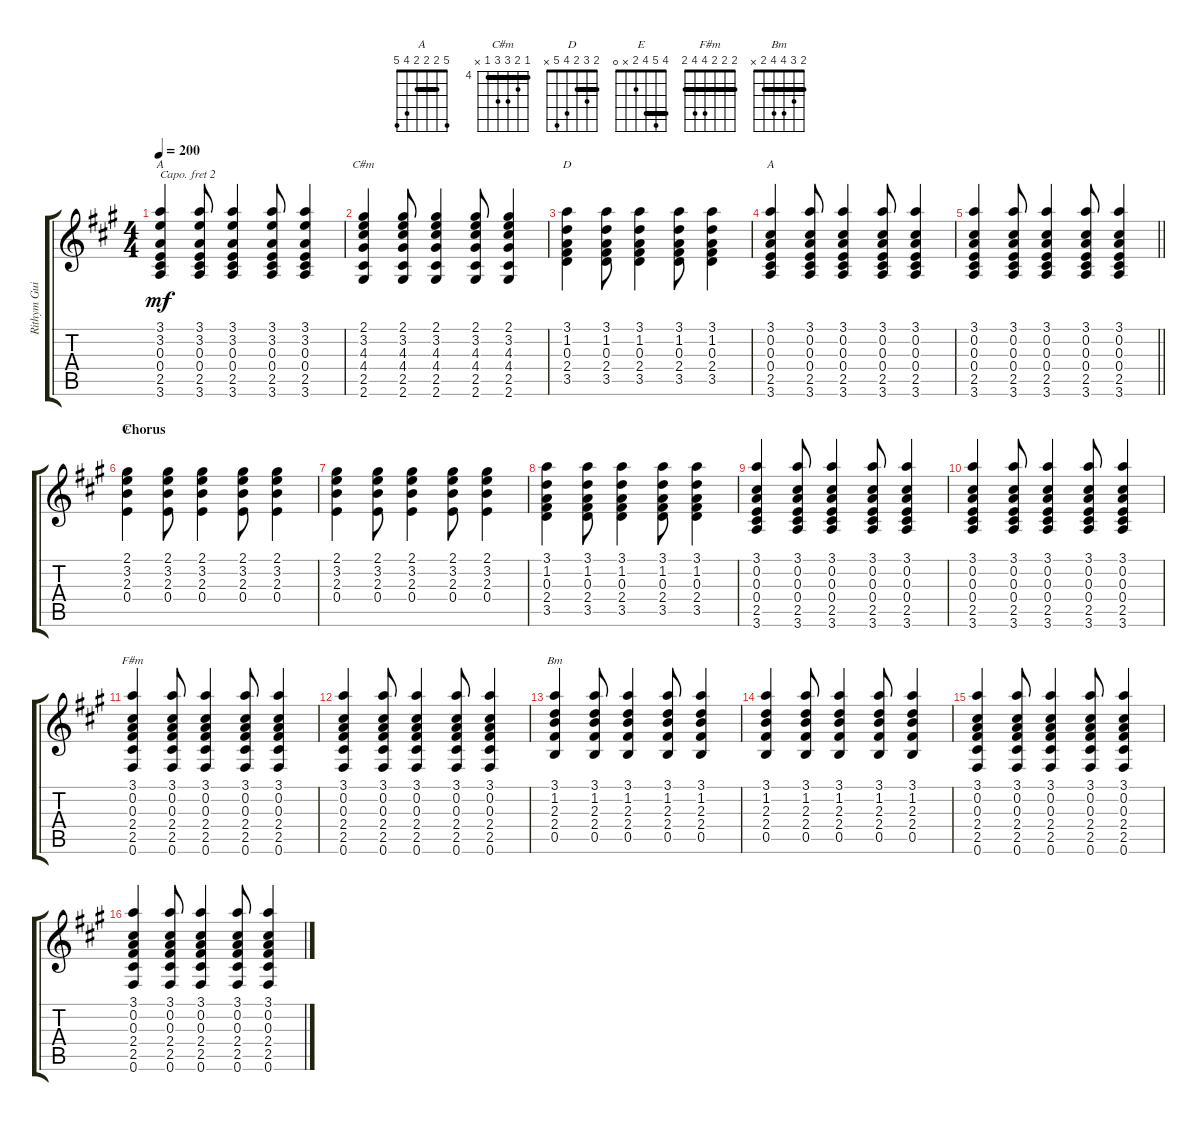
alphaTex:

\track ("Rithym Guitar" "Rithym Gui") {instrument acousticguitarsteel}
\staff {score tabs}
\capo 2
\tuning (E4 B3 G3 D3 A2 E2) {hide}
\chord ("A" x 5 2 2 4 5) {barre 2}
\chord ("C#m" 4 5 6 6 4 x) {firstfret 4 barre 4}
\chord ("D" 2 3 2 4 5 x) {barre 2}
\chord ("A" 5 2 2 2 4 5) {barre 2}
\chord ("E" 4 5 4 2 x 0) {barre 4}
\chord ("F#m" 2 2 2 4 4 2) {barre 2}
\chord ("Bm" 2 3 4 4 2 x) {barre 2}
\ts (4 4)
\tempo 200
\clef g2
\ks a
(3.1 3.2 0.3 0.4 2.5 3.6).4{ch "A" dy mf} (3.1 3.2 0.3 0.4 2.5 3.6).8 (3.1 3.2 0.3 0.4 2.5 3.6).4 (3.1 3.2 0.3 0.4 2.5 3.6).8 (3.1 3.2 0.3 0.4 2.5 3.6).4 |
(2.1 3.2 4.3 4.4 2.5 2.6).4{ch "C#m"} (2.1 3.2 4.3 4.4 2.5 2.6).8 (2.1 3.2 4.3 4.4 2.5 2.6).4 (2.1 3.2 4.3 4.4 2.5 2.6).8 (2.1 3.2 4.3 4.4 2.5 2.6).4 |
(3.1 1.2 0.3 2.4 3.5).4{ch "D"} (3.1 1.2 0.3 2.4 3.5).8 (3.1 1.2 0.3 2.4 3.5).4 (3.1 1.2 0.3 2.4 3.5).8 (3.1 1.2 0.3 2.4 3.5).4 |
(3.1 0.2 0.3 0.4 2.5 3.6).4{ch "A"} (3.1 0.2 0.3 0.4 2.5 3.6).8 (3.1 0.2 0.3 0.4 2.5 3.6).4 (3.1 0.2 0.3 0.4 2.5 3.6).8 (3.1 0.2 0.3 0.4 2.5 3.6).4 |
\barLineRight lightlight
(3.1 0.2 0.3 0.4 2.5 3.6).4 (3.1 0.2 0.3 0.4 2.5 3.6).8 (3.1 0.2 0.3 0.4 2.5 3.6).4 (3.1 0.2 0.3 0.4 2.5 3.6).8 (3.1 0.2 0.3 0.4 2.5 3.6).4 |
\section ("" "Chorus")
(2.1 3.2 2.3 0.4).4{ch "E"} (2.1 3.2 2.3 0.4).8 (2.1 3.2 2.3 0.4).4 (2.1 3.2 2.3 0.4).8 (2.1 3.2 2.3 0.4).4 |
(2.1 3.2 2.3 0.4).4 (2.1 3.2 2.3 0.4).8 (2.1 3.2 2.3 0.4).4 (2.1 3.2 2.3 0.4).8 (2.1 3.2 2.3 0.4).4 |
(3.1 1.2 0.3 2.4 3.5).4 (3.1 1.2 0.3 2.4 3.5).8 (3.1 1.2 0.3 2.4 3.5).4 (3.1 1.2 0.3 2.4 3.5).8 (3.1 1.2 0.3 2.4 3.5).4 |
(3.1 0.2 0.3 0.4 2.5 3.6).4 (3.1 0.2 0.3 0.4 2.5 3.6).8 (3.1 0.2 0.3 0.4 2.5 3.6).4 (3.1 0.2 0.3 0.4 2.5 3.6).8 (3.1 0.2 0.3 0.4 2.5 3.6).4 |
(3.1 0.2 0.3 0.4 2.5 3.6).4 (3.1 0.2 0.3 0.4 2.5 3.6).8 (3.1 0.2 0.3 0.4 2.5 3.6).4 (3.1 0.2 0.3 0.4 2.5 3.6).8 (3.1 0.2 0.3 0.4 2.5 3.6).4 |
(3.1 0.2 0.3 2.4 2.5 0.6).4{ch "F#m"} (3.1 0.2 0.3 2.4 2.5 0.6).8 (3.1 0.2 0.3 2.4 2.5 0.6).4 (3.1 0.2 0.3 2.4 2.5 0.6).8 (3.1 0.2 0.3 2.4 2.5 0.6).4 |
(3.1 0.2 0.3 2.4 2.5 0.6).4 (3.1 0.2 0.3 2.4 2.5 0.6).8 (3.1 0.2 0.3 2.4 2.5 0.6).4 (3.1 0.2 0.3 2.4 2.5 0.6).8 (3.1 0.2 0.3 2.4 2.5 0.6).4 |
(3.1 1.2 2.3 2.4 0.5).4{ch "Bm"} (3.1 1.2 2.3 2.4 0.5).8 (3.1 1.2 2.3 2.4 0.5).4 (3.1 1.2 2.3 2.4 0.5).8 (3.1 1.2 2.3 2.4 0.5).4 |
(3.1 1.2 2.3 2.4 0.5).4 (3.1 1.2 2.3 2.4 0.5).8 (3.1 1.2 2.3 2.4 0.5).4 (3.1 1.2 2.3 2.4 0.5).8 (3.1 1.2 2.3 2.4 0.5).4 |
(3.1 0.2 0.3 2.4 2.5 0.6).4 (3.1 0.2 0.3 2.4 2.5 0.6).8 (3.1 0.2 0.3 2.4 2.5 0.6).4 (3.1 0.2 0.3 2.4 2.5 0.6).8 (3.1 0.2 0.3 2.4 2.5 0.6).4 |
(3.1 0.2 0.3 2.4 2.5 0.6).4 (3.1 0.2 0.3 2.4 2.5 0.6).8 (3.1 0.2 0.3 2.4 2.5 0.6).4 (3.1 0.2 0.3 2.4 2.5 0.6).8 (3.1 0.2 0.3 2.4 2.5 0.6).4
